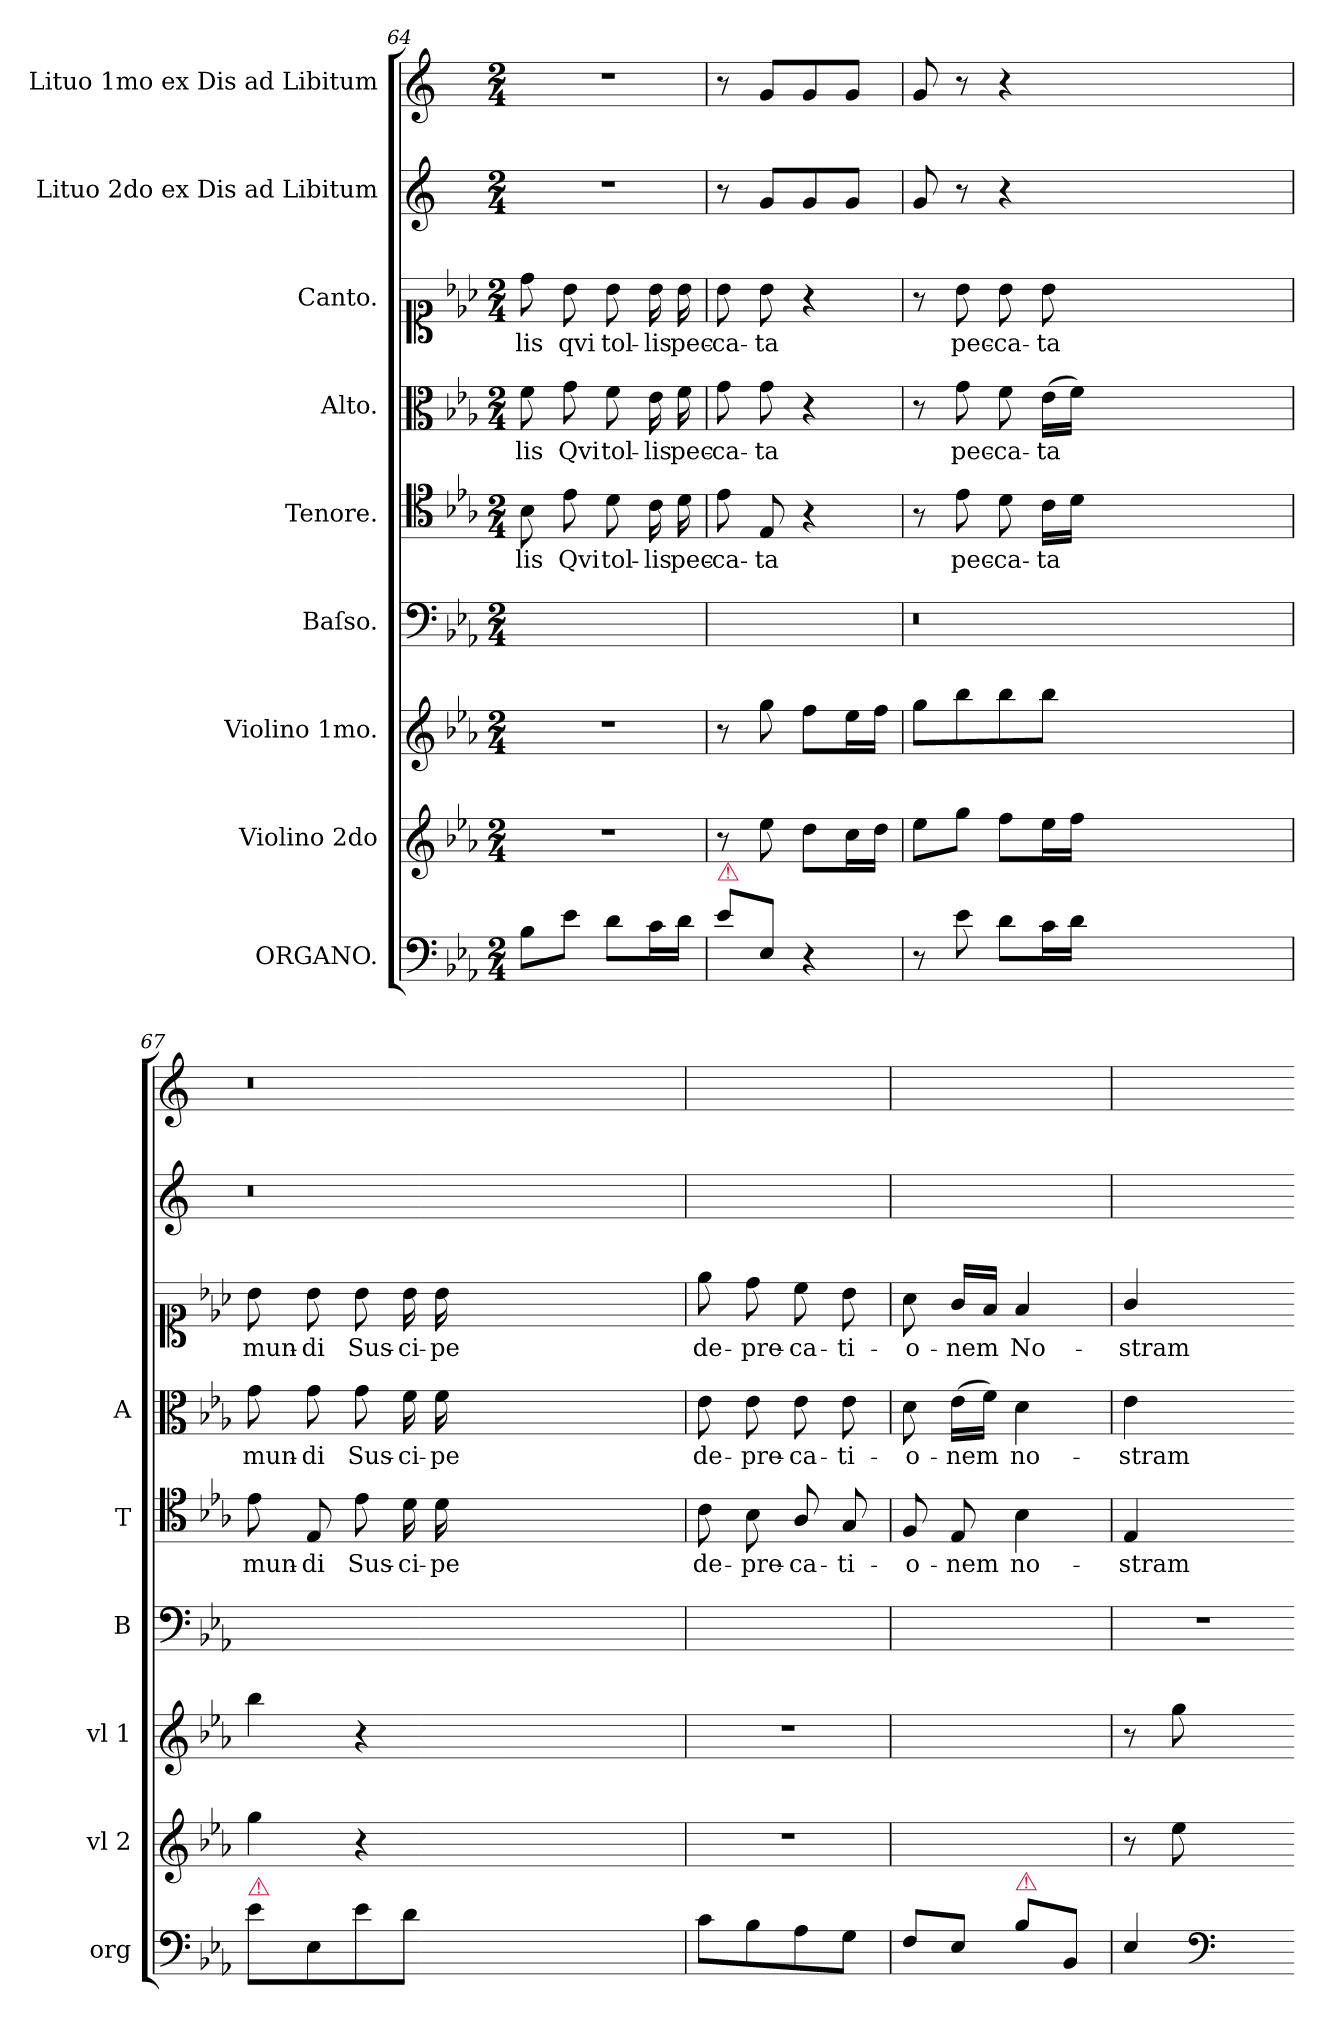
**kern	**kern	**kern	**kern	**kern	**text	**kern	**text	**kern	**text	**kern	**kern
*part9	*part8	*part7	*part6	*part5	*part5	*part4	*part4	*part3	*part3	*part2	*part1
*staff9	*staff8	*staff7	*staff6	*staff5	*staff5	*staff4	*staff4	*staff3	*staff3	*staff2	*staff1
*I"ORGANO.	*I"Violino 2do	*I"Violino 1mo.	*I"Baſso.	*I"Tenore.	*	*I"Alto.	*	*I"Canto.	*	*I"Lituo 2do ex Dis ad Libitum	*I"Lituo 1mo ex Dis ad Libitum
*I'org	*I'vl 2	*I'vl 1	*I'B	*I'T	*	*I'A	*	*	*	*	*
*clefF4	*clefG2	*clefG2	*clefF4	*clefC4	*	*clefC3	*	*clefC1	*	*clefG2	*clefG2
*	*	*	*	*	*	*	*	*	*	*ITrd5c9	*ITrd5c9
*k[b-e-a-]	*k[b-e-a-]	*k[b-e-a-]	*k[b-e-a-]	*k[b-e-a-]	*	*k[b-e-a-]	*	*k[b-e-a-]	*	*k[b-e-a-]	*k[b-e-a-]
*M2/4	*M2/4	*M2/4	*M2/4	*M2/4	*	*M2/4	*	*M2/4	*	*M2/4	*M2/4
=64	=64	=64	=64	=64	=64	=64	=64	=64	=64	=64	=64
8B-\L	2r	2r	2ryy	8B-\	-lis	8f\	-lis	8dd\	-lis	2r	2r
8e-\J	.	.	.	8e-\	Qvi	8g\	Qvi	8b-\	qvi	.	.
8d\L	.	.	.	8d\	tol-	8f\	tol-	8b-\	tol-	.	.
16c\L	.	.	.	16c\	-lis	16e-\	-lis	16b-\	-lis	.	.
16d\JJ	.	.	.	16d\	pec-	16f\	pec-	16b-\	pec-	.	.
=65	=65	=65	=65	=65	=65	=65	=65	=65	=65	=65	=65
!LO:TX:a:color=crimson:t=⚠	!	!	!	!	!	!	!	!	!	!	!
8e-\L	8r	8r	2ryy	8e-\	-ca-	8g\	-ca-	8b-\	-ca-	8r	8r
8E-/J	8ee-\	8gg\	.	8E-/	-ta	8g\	-ta	8b-\	-ta	8B-/L	8B-/L
4r	8dd\L	8ff\L	.	4r	.	4r	.	4r	.	8B-/	8B-/
.	16cc\L	16ee-\L	.	.	.	.	.	.	.	8B-/J	8B-/J
.	16dd\JJ	16ff\JJ	.	.	.	.	.	.	.	.	.
=66	=66	=66	=66	=66	=66	=66	=66	=66	=66	=66	=66
8r	8ee-\L	8gg\L	0r	8r	.	8r	.	8r	.	8B-/	8B-/
8e-\	8gg\J	8bb-\	.	8e-\	pec-	8g\	pec-	8b-\	pec-	8r	8r
8d\L	8ff\L	8bb-\	.	8d\	-ca-	8f\	-ca-	8b-\	-ca-	4r	4r
16c\L	16ee-\L	8bb-\J	.	16c\LL	-ta	(16e-\LL	-ta	8b-\	-ta	.	.
16d\JJ	16ff\JJ	.	.	16d\JJ	.	16f\JJ)	.	.	.	.	.
1.ryy	1.ryy	1.ryy	.	1.ryy	.	1.ryy	.	1.ryy	.	1.ryy	1.ryy
=67	=67	=67	=67	=67	=67	=67	=67	=67	=67	=67	=67
!LO:TX:a:color=crimson:t=⚠	!	!	!	!	!	!	!	!	!	!	!
8e-\L	4gg\	4bb-\	0ryy	8e-\	mun-	8g\	mun-	8b-\	mun-	0r	0r
8E-/	.	.	.	8E-/	-di	8g\	-di	8b-\	-di	.	.
8e-\	4r	4r	.	8e-\	Sus-	8g\	Sus-	8b-\	Sus-	.	.
8d\J	.	.	.	16d\	-ci-	16f\	-ci-	16b-\	-ci-	.	.
.	.	.	.	16d\	-pe	16f\	-pe	16b-\	-pe	.	.
1.ryy	1.ryy	1.ryy	.	1.ryy	.	1.ryy	.	1.ryy	.	.	.
=68	=68	=68	=68	=68	=68	=68	=68	=68	=68	=68	=68
!	!LO:N:vis=1	!LO:N:vis=1	!	!	!	!	!	!	!	!	!
8c\L	2r	2r	2ryy	8c\	de-	8e-\	de-	8ee-\	de-	2ryy	2ryy
8B-\	.	.	.	8B-\	-pre-	8e-\	-pre-	8dd\	-pre-	.	.
8A-\	.	.	.	8A-/	-ca-	8e-\	-ca-	8cc\	-ca-	.	.
8G\J	.	.	.	8G/	-ti-	8e-\	-ti-	8b-\	-ti-	.	.
=69	=69	=69	=69	=69	=69	=69	=69	=69	=69	=69	=69
8F/L	2ryy	2ryy	2ryy	8F/	-o-	8d\	-o-	8a-\	-o-	2ryy	2ryy
8E-/J	.	.	.	8E-/	-nem	(16e-\LL	-nem	16g/LL	-nem	.	.
.	.	.	.	.	.	16f\JJ)	.	16f/JJ	.	.	.
!LO:TX:a:color=crimson:t=⚠	!	!	!	!	!	!	!	!	!	!	!
8B-\L	.	.	.	4B-\	no-	4d\	no-	4f/	No-	.	.
8BB-/J	.	.	.	.	.	.	.	.	.	.	.
=70	=70	=70	=70	=70	=70	=70	=70	=70	=70	=70	=70
!	!	!	!LO:N:vis=1	!	!	!	!	!	!	!	!
4E-/	8r	8r	2r	4E-/	-stram	4e-\	-stram	4g/	-stram	2ryy	2ryy
.	8ee-\	8gg\	.	.	.	.	.	.	.	.	.
*clefF4	*	*	*	*	*	*	*	*	*	*	*
4ryy	4ryy	4ryy	.	4ryy	.	4ryy	.	4ryy	.	.	.
=-	=-	=-	=-	=-	=-	=-	=-	=-	=-	=-	=-
*-	*-	*-	*-	*-	*-	*-	*-	*-	*-	*-	*-
